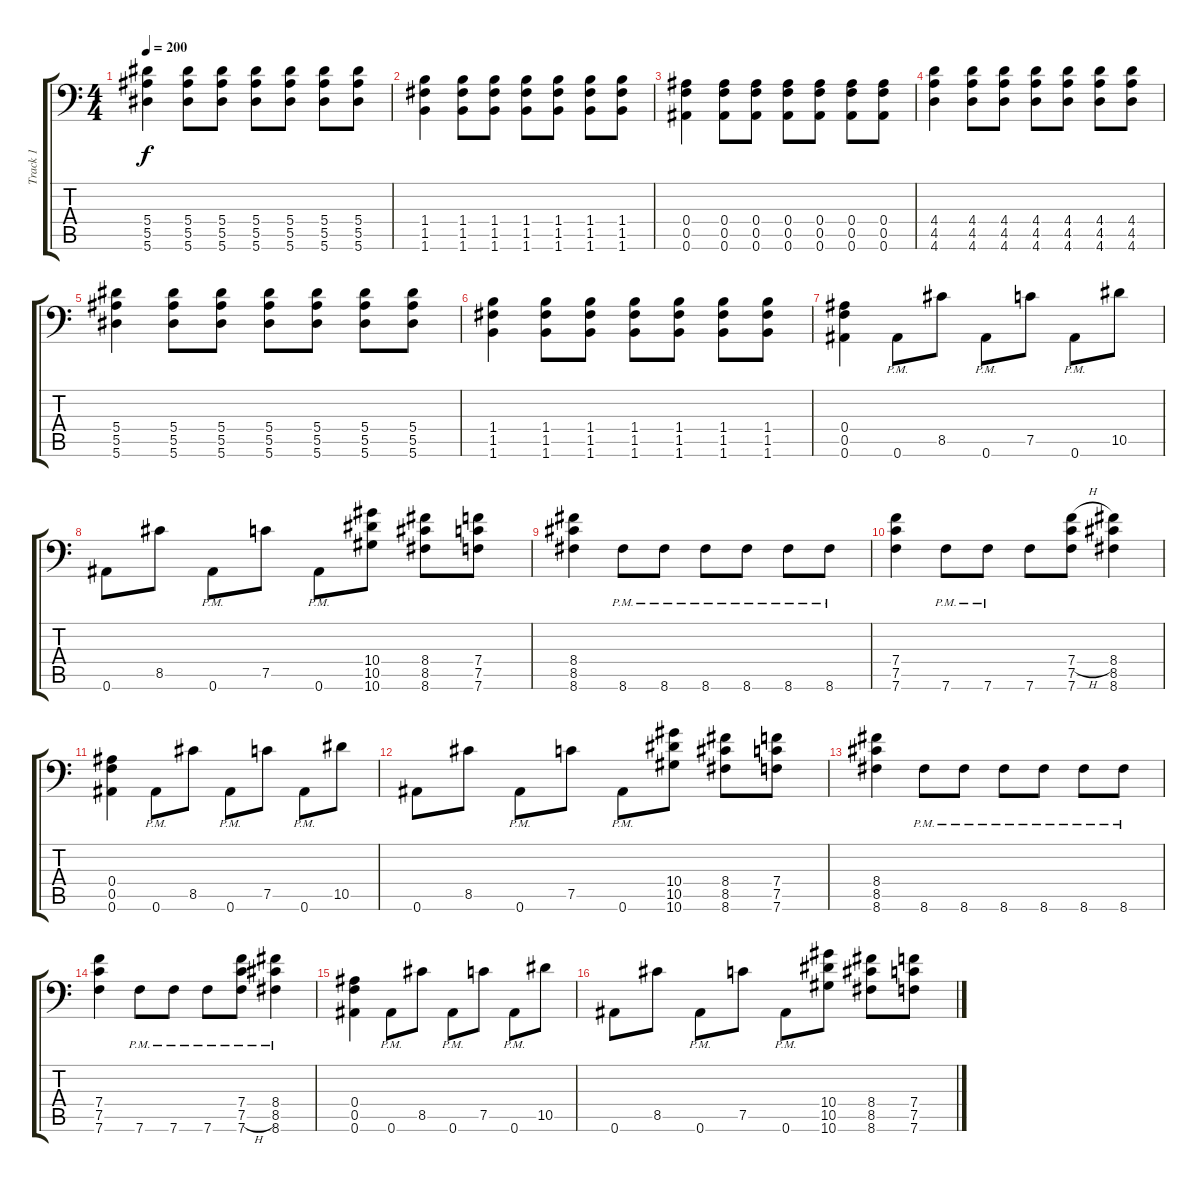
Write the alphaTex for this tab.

\track ("Track 1" "Track 1") {instrument distortionguitar}
\staff {score tabs}
\tuning (C5 G3 D3 Bb2 F2 Bb1) {hide}
\ts (4 4)
\tempo 200
\clef f4
\ks c
(5.4 5.5 5.6).4{dy f} (5.4 5.5 5.6).8 (5.4 5.5 5.6).8 (5.4 5.5 5.6).8 (5.4 5.5 5.6).8 (5.4 5.5 5.6).8 (5.4 5.5 5.6).8 |
(1.4 1.5 1.6).4 (1.4 1.5 1.6).8 (1.4 1.5 1.6).8 (1.4 1.5 1.6).8 (1.4 1.5 1.6).8 (1.4 1.5 1.6).8 (1.4 1.5 1.6).8 |
(0.4 0.5 0.6).4 (0.4 0.5 0.6).8 (0.4 0.5 0.6).8 (0.4 0.5 0.6).8 (0.4 0.5 0.6).8 (0.4 0.5 0.6).8 (0.4 0.5 0.6).8 |
(4.4 4.5 4.6).4 (4.4 4.5 4.6).8 (4.4 4.5 4.6).8 (4.4 4.5 4.6).8 (4.4 4.5 4.6).8 (4.4 4.5 4.6).8 (4.4 4.5 4.6).8 |
(5.4 5.5 5.6).4 (5.4 5.5 5.6).8 (5.4 5.5 5.6).8 (5.4 5.5 5.6).8 (5.4 5.5 5.6).8 (5.4 5.5 5.6).8 (5.4 5.5 5.6).8 |
(1.4 1.5 1.6).4 (1.4 1.5 1.6).8 (1.4 1.5 1.6).8 (1.4 1.5 1.6).8 (1.4 1.5 1.6).8 (1.4 1.5 1.6).8 (1.4 1.5 1.6).8 |
(0.4 0.5 0.6).4 0.6{pm}.8 8.5.8 0.6{pm}.8 7.5.8 0.6{pm}.8 10.5.8 |
0.6.8 8.5.8 0.6{pm}.8 7.5.8 0.6{pm}.8 (10.4 10.5 10.6).8 (8.4 8.5 8.6).8 (7.4 7.5 7.6).8 |
(8.4 8.5 8.6).4 8.6{pm}.8 8.6{pm}.8 8.6{pm}.8 8.6{pm}.8 8.6{pm}.8 8.6{pm}.8 |
(7.4 7.5 7.6).4 7.6{pm}.8 7.6{pm}.8 7.6.8 (7.4{h} 7.5 7.6).8 (8.4 8.5 8.6).4 |
(0.4 0.5 0.6).4 0.6{pm}.8 8.5.8 0.6{pm}.8 7.5.8 0.6{pm}.8 10.5.8 |
0.6.8 8.5.8 0.6{pm}.8 7.5.8 0.6{pm}.8 (10.4 10.5 10.6).8 (8.4 8.5 8.6).8 (7.4 7.5 7.6).8 |
(8.4 8.5 8.6).4 8.6{pm}.8 8.6{pm}.8 8.6{pm}.8 8.6{pm}.8 8.6{pm}.8 8.6{pm}.8 |
(7.4 7.5 7.6).4 7.6{pm}.8 7.6{pm}.8 7.6{pm}.8 (7.4 7.5{h pm} 7.6{pm}).8 (8.4{pm} 8.5 8.6{pm}).4 |
(0.4 0.5 0.6).4 0.6{pm}.8 8.5.8 0.6{pm}.8 7.5.8 0.6{pm}.8 10.5.8 |
0.6.8 8.5.8 0.6{pm}.8 7.5.8 0.6{pm}.8 (10.4 10.5 10.6).8 (8.4 8.5 8.6).8 (7.4 7.5 7.6).8
